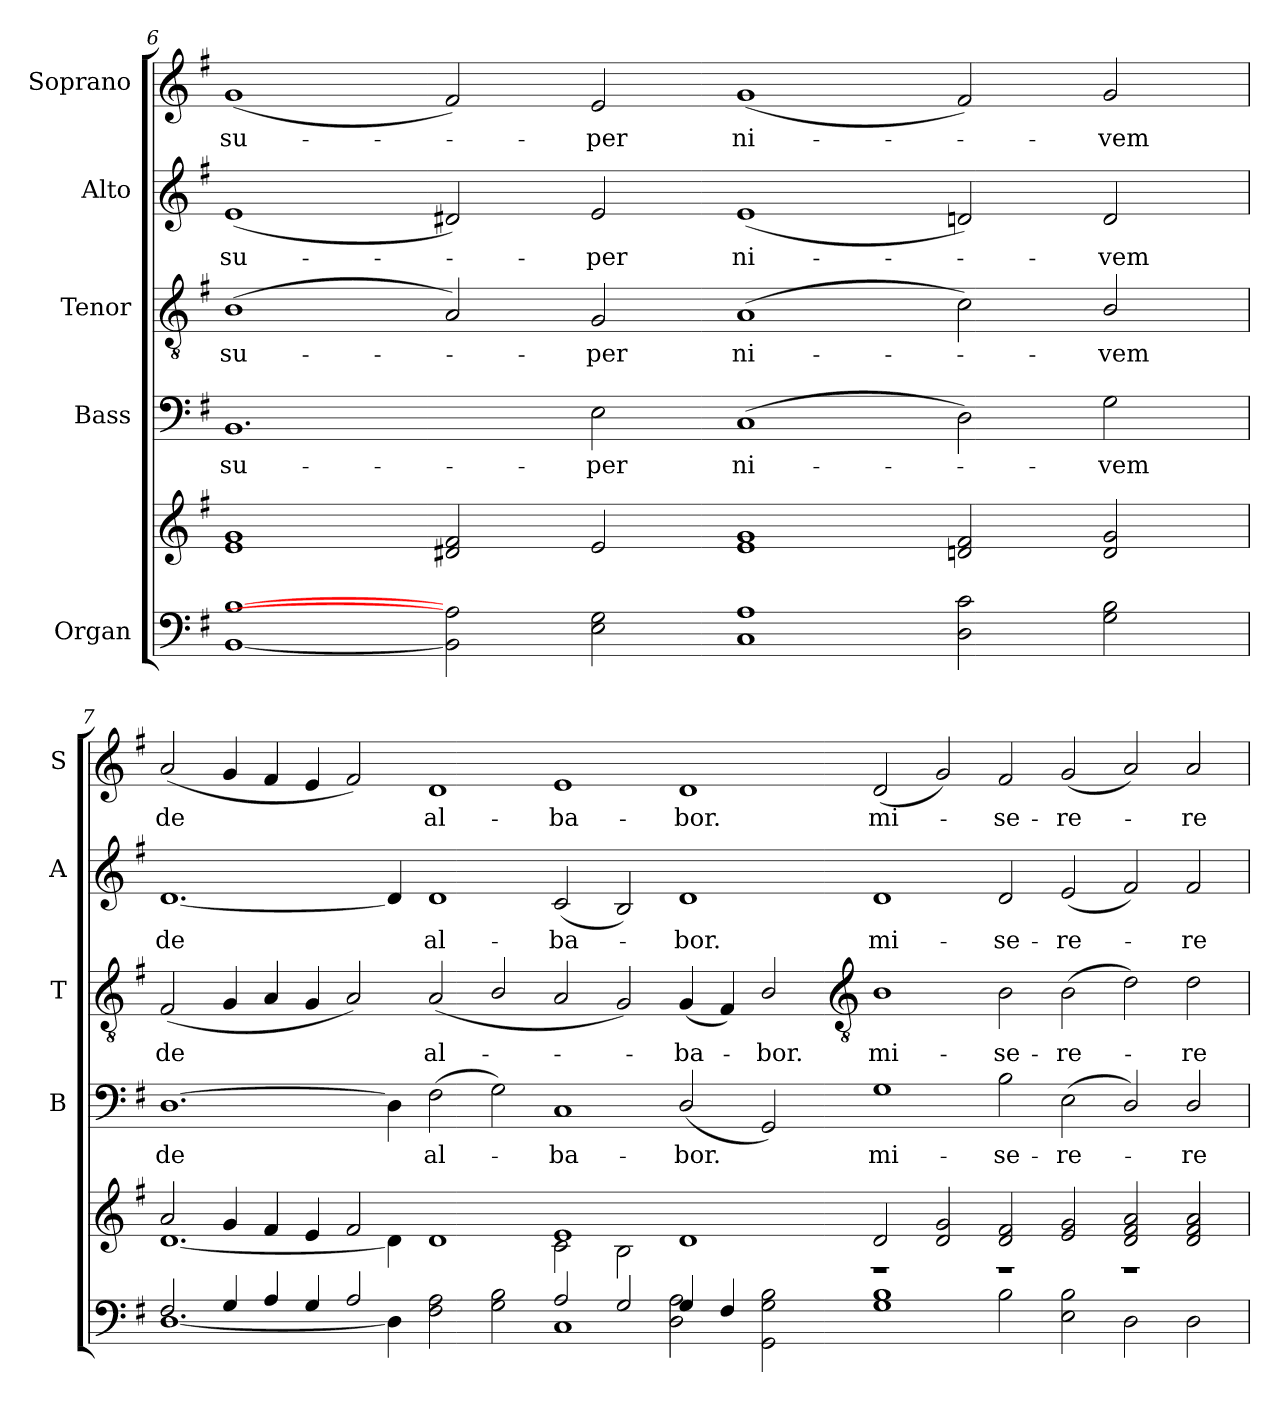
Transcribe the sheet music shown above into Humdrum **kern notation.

**kern	**kern	**kern	**text	**kern	**text	**kern	**text	**kern	**text
*part5	*part5	*part4	*part4	*part3	*part3	*part2	*part2	*part1	*part1
*staff6	*staff5	*staff4	*staff4	*staff3	*staff3	*staff2	*staff2	*staff1	*staff1
*I"Organ	*	*I"Bass	*	*I"Tenor	*	*I"Alto	*	*I"Soprano	*
*	*	*I'B	*	*I'T	*	*I'A	*	*I'S	*
*clefF4	*clefG2	*clefF4	*	*clefGv2	*	*clefG2	*	*clefG2	*
*k[f#]	*k[f#]	*k[f#]	*	*k[f#]	*	*k[f#]	*	*k[f#]	*
*G:	*G:	*G:	*	*G:	*	*G:	*	*G:	*
=6	=6	=6	=6	=6	=6	=6	=6	=6	=6
*^	*^	*	*	*	*	*	*	*	*
!	!	!	!	!	!LO:LY:b	!	!LO:LY:b	!	!LO:LY:b	!	!LO:LY:b
1ryy	[1BB [1B	1e/ 1g/	1ryy	1.BB	su-	(<1B	su-	(<1e	su-	(<1g	su-
1ryy	2BB] 2A]	2d#X/ 2f#/	1ryy	.	.	2A)	.	2d#X)	.	2f#)	.
!	!	!	!	!	!LO:LY:b	!	!LO:LY:b	!	!LO:LY:b	!	!LO:LY:b
.	2E 2G	2e/	.	2E	-per	2G	per	2e	per	2e	per
!	!	!	!	!	!LO:LY:b	!	!LO:LY:b	!	!LO:LY:b	!	!LO:LY:b
1ryy	1C 1A	1e/ 1g/	1ryy	(>1C	ni-	(>1A	ni-	(<1e	ni-	(<1g	ni-
1ryy	2D 2c	2dn/ 2f#/	1ryy	2D)	.	2c)	.	2dn)	.	2f#)	.
!	!	!	!	!	!LO:LY:b	!	!LO:LY:b	!	!LO:LY:b	!	!LO:LY:b
.	2G 2B	2d/ 2g/	.	2G	vem	2B/	vem	2d	vem	2g	vem
=7	=7	=7	=7	=7	=7	=7	=7	=7	=7	=7	=7
!	!	!	!	!	!LO:LY:b	!	!LO:LY:b	!	!LO:LY:b	!	!LO:LY:b
2F#/	[1.D/	2a/	[1.d\	[1.D	de	(<2F#	de	[1.d	de	(<2a	de
4G/	.	4g/	.	.	.	4G	.	.	.	4g	.
4A/	.	4f#/	.	.	.	4A	.	.	.	4f#	.
4G/	.	4e/	.	.	.	4G	.	.	.	4e	.
2A/	.	2f#/	.	.	.	2A)	.	.	.	2f#)	.
.	4D]	.	4d\]	4D]	.	.	.	4d]	.	.	.
!	!	!	!	!	!LO:LY:b	!	!LO:LY:b	!	!LO:LY:b	!	!LO:LY:b
1ryy	2F# 2A	1d/	1ryy	(>2F#	al-	(<2A	al-	1d	al-	1d	al-
.	2G 2B	.	.	2G)	.	2B/	.	.	.	.	.
!	!	!	!	!	!LO:LY:b	!	!	!	!LO:LY:b	!	!LO:LY:b
2A/	1C	1e/	2c\	1C	ba-	2A	.	(<2c	-ba-	1e	-ba-
2G/	.	.	2B\	.	.	2G)	.	2B)	.	.	.
!	!	!	!	!	!LO:LY:b	!	!LO:LY:b	!	!LO:LY:b	!	!LO:LY:b
4G/	2D 2A	1d/	1ryy	(<2D/	-bor.	(<4G	ba-	1d	bor.	1d	-bor.
4F#/	.	.	.	.	.	4F#)	.	.	.	.	.
!	!	!	!	!	!	!	!LO:LY:b	!	!	!	!
2ryy	2GG 2G 2B	.	.	2GG)	.	2B/	bor.	.	.	.	.
*v	*v	*	*	*	*	*	*	*	*	*	*
!!LO:LB:g=z
=8-	=8-	=8-	=8-	=8-	=8-	=8-	=8-	=8-	=8-	=8-
*	*	*	*	*	*clefGv2	*	*	*	*	*
*^	*	*	*	*	*	*	*	*	*	*
!	!	!	!	!	!LO:LY:b	!	!LO:LY:b	!	!LO:LY:b	!	!LO:LY:b
*v	*v	*	*	*	*	*	*	*	*	*	*
1G 1B	2d/	1r	1G	mi-	1B	mi-	1d	mi-	(<2d	mi-
.	2d/ 2g/	.	.	.	.	.	.	.	2g)	.
!	!	!	!	!LO:LY:b	!	!LO:LY:b	!	!LO:LY:b	!	!LO:LY:b
2B	2d/ 2f#/	1r	2B	-se-	2B	-se-	2d	-se-	2f#	se-
!	!	!	!	!LO:LY:b	!	!LO:LY:b	!	!LO:LY:b	!	!LO:LY:b
2E 2B	2e/ 2g/	.	(<2E	-re-	(>2B	-re-	(<2e	-re-	(<2g	-re-
2D	2d/ 2f#/ 2a/	1r	2D/)	.	2d)	.	2f#)	.	2a)	.
!	!	!	!	!LO:LY:b	!	!LO:LY:b	!	!LO:LY:b	!	!LO:LY:b
2D	2d/ 2f#/ 2a/	.	2D/	re	2d	re	2f#	re	2a	re
*	*v	*v	*	*	*	*	*	*	*	*
=	=	=	=	=	=	=	=	=	=
*-	*-	*-	*-	*-	*-	*-	*-	*-	*-
